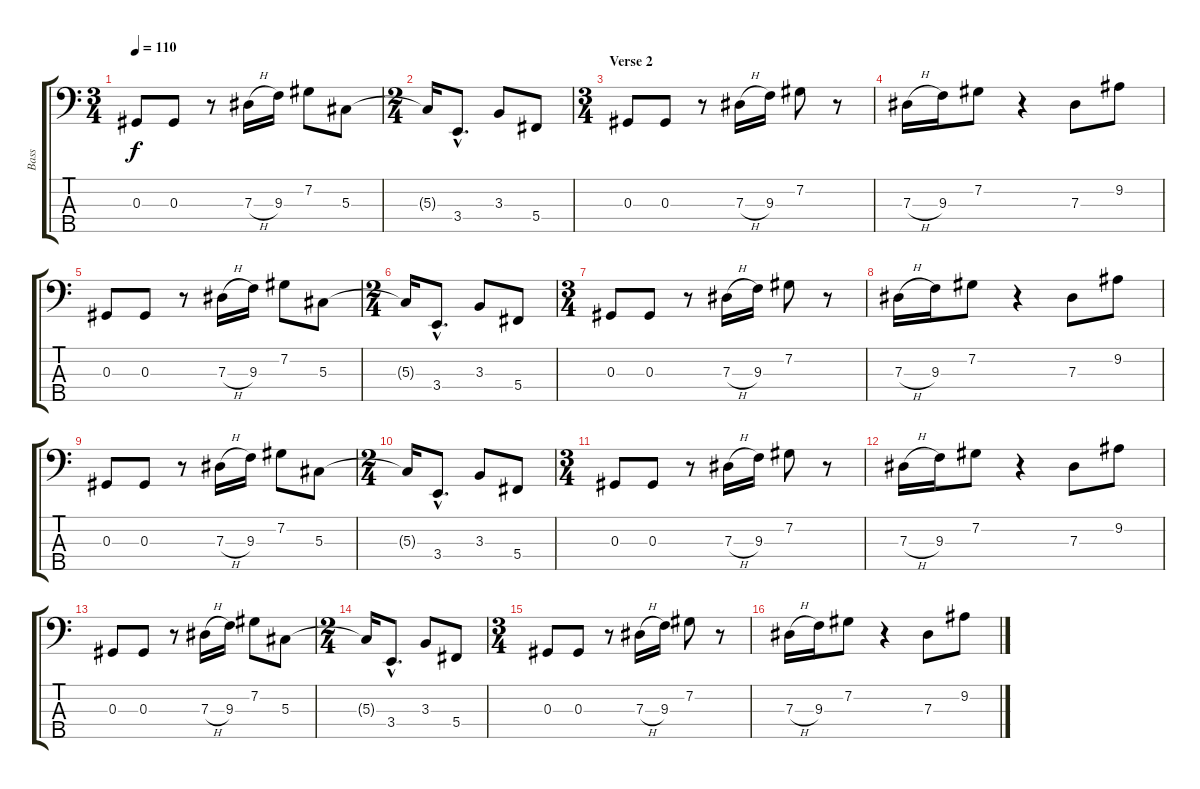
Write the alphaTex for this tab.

\track ("Bass" "Bass") {instrument slapbass1}
\staff {score tabs}
\tuning (Gb2 Db2 Ab1 Db1 Bb0) {hide}
\ts (3 4)
\tempo 110
\clef f4
\ks c
0.3.8{dy f} 0.3.8 r.8 7.3{h}.16 9.3.16 7.2.8 5.3.8 |
\ts (2 4)
5.3{t}.16 3.4{hac}.8{d} 3.3.8 5.4.8 |
\ts (3 4)
\section ("" "Verse 2")
0.3.8 0.3.8 r.8 7.3{h}.16 9.3.16 7.2.8 r.8 |
7.3{h}.16 9.3.16 7.2.8 r.4 7.3.8 9.2.8 |
0.3.8 0.3.8 r.8 7.3{h}.16 9.3.16 7.2.8 5.3.8 |
\ts (2 4)
5.3{t}.16 3.4{hac}.8{d} 3.3.8 5.4.8 |
\ts (3 4)
0.3.8 0.3.8 r.8 7.3{h}.16 9.3.16 7.2.8 r.8 |
7.3{h}.16 9.3.16 7.2.8 r.4 7.3.8 9.2.8 |
0.3.8 0.3.8 r.8 7.3{h}.16 9.3.16 7.2.8 5.3.8 |
\ts (2 4)
5.3{t}.16 3.4{hac}.8{d} 3.3.8 5.4.8 |
\ts (3 4)
0.3.8 0.3.8 r.8 7.3{h}.16 9.3.16 7.2.8 r.8 |
7.3{h}.16 9.3.16 7.2.8 r.4 7.3.8 9.2.8 |
0.3.8 0.3.8 r.8 7.3{h}.16 9.3.16 7.2.8 5.3.8 |
\ts (2 4)
5.3{t}.16 3.4{hac}.8{d} 3.3.8 5.4.8 |
\ts (3 4)
0.3.8 0.3.8 r.8 7.3{h}.16 9.3.16 7.2.8 r.8 |
7.3{h}.16 9.3.16 7.2.8 r.4 7.3.8 9.2.8
